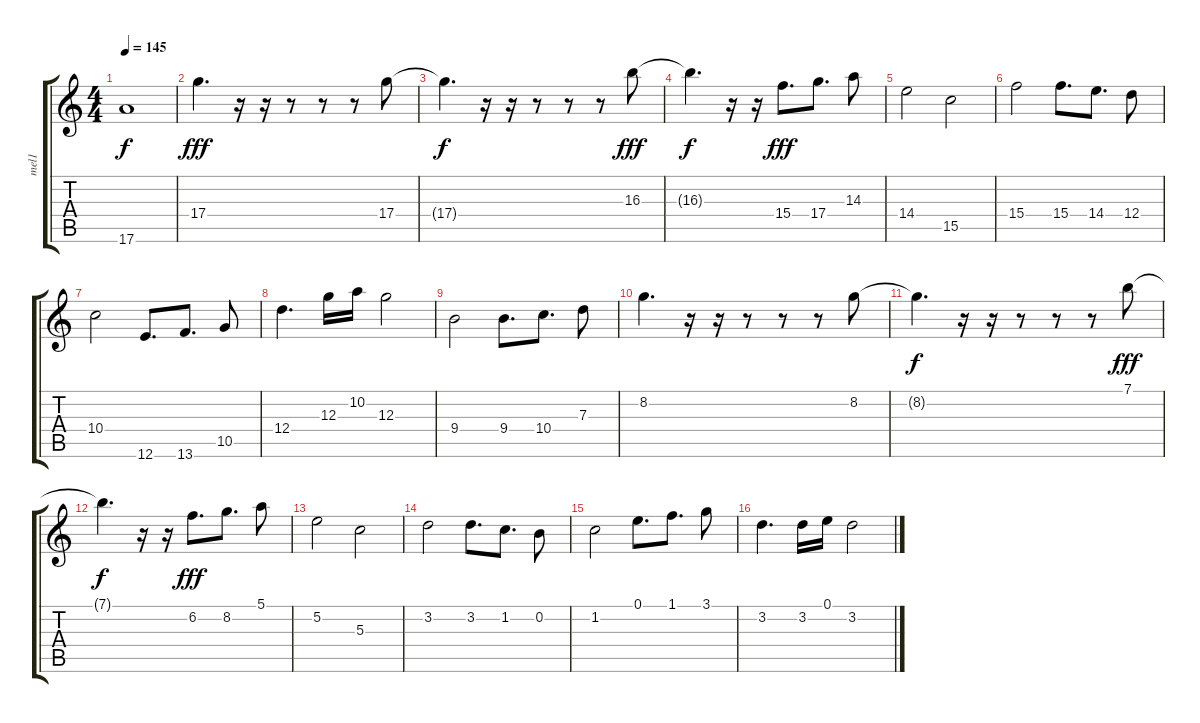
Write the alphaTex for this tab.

\track ("mel1" "mel1") {instrument distortionguitar}
\staff {score tabs}
\tuning (E4 B3 G3 D3 A2 E2) {hide}
\ts (4 4)
\tempo 145
\clef g2
\ks c
17.6.1{dy f} |
17.4.4{d dy fff} r.16 r.16 r.8 r.8 r.8 17.4.8 |
17.4{t}.4{d dy f} r.16 r.16 r.8 r.8 r.8 16.3.8{dy fff} |
16.3{t}.4{d dy f} r.16 r.16 15.4.8{d dy fff} 17.4.8{d} 14.3.8 |
14.4.2 15.5.2 |
15.4.2 15.4.8{d} 14.4.8{d} 12.4.8 |
10.4.2 12.6.8{d} 13.6.8{d} 10.5.8 |
12.4.4{d} 12.3.16 10.2.16 12.3.2 |
9.4.2 9.4.8{d} 10.4.8{d} 7.3.8 |
8.2.4{d} r.16 r.16 r.8 r.8 r.8 8.2.8 |
8.2{t}.4{d dy f} r.16 r.16 r.8 r.8 r.8 7.1.8{dy fff} |
7.1{t}.4{d dy f} r.16 r.16 6.2.8{d dy fff} 8.2.8{d} 5.1.8 |
5.2.2 5.3.2 |
3.2.2 3.2.8{d} 1.2.8{d} 0.2.8 |
1.2.2 0.1.8{d} 1.1.8{d} 3.1.8 |
3.2.4{d} 3.2.16 0.1.16 3.2.2
